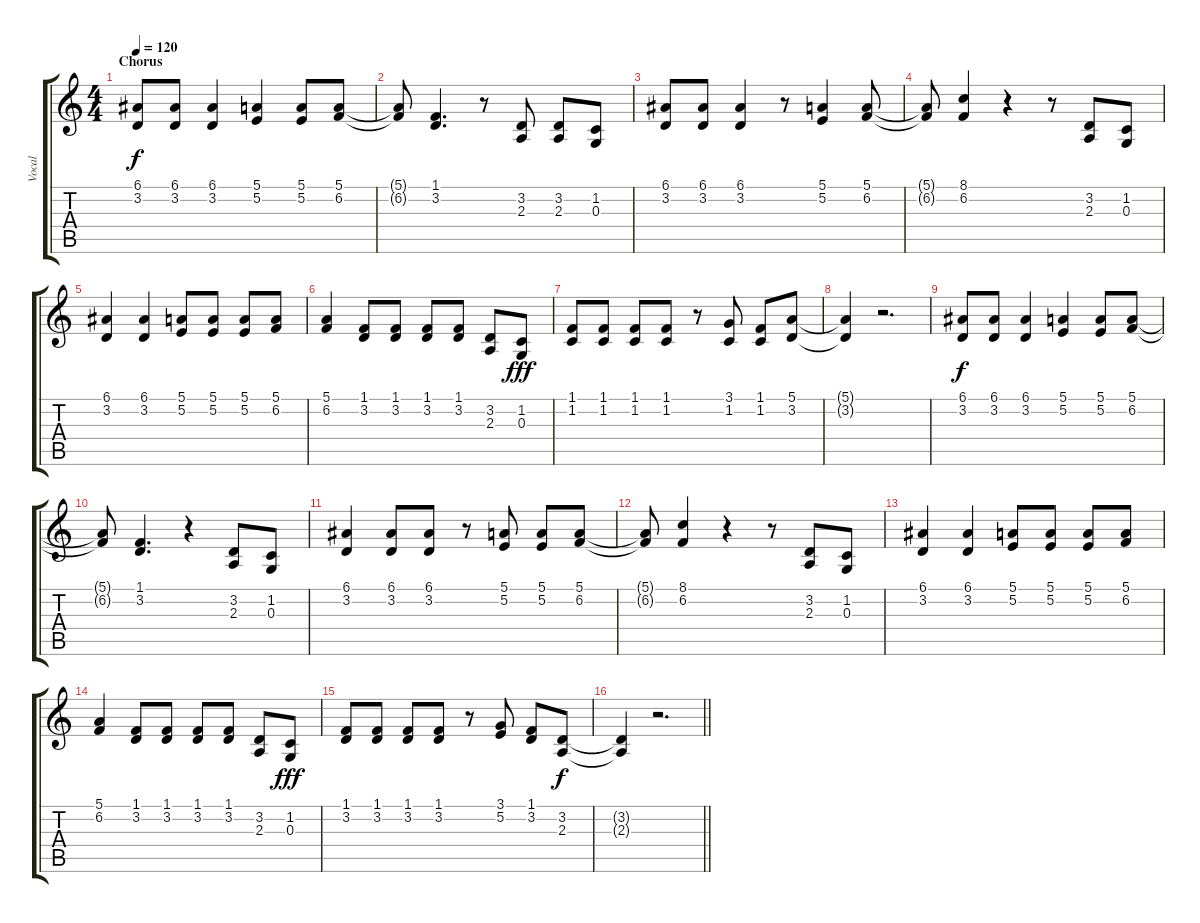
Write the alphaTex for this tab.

\track ("Vocal" "Vocal") {instrument lead6voice}
\staff {score tabs}
\tuning (E4 B3 G3 D3 A2 E2) {hide}
\ts (4 4)
\section ("" "Chorus")
\tempo 120
\clef g2
\ks c
(6.1 3.2).8{dy f} (6.1 3.2).8 (6.1 3.2).4 (5.1 5.2).4 (5.1 5.2).8 (5.1 6.2).8 |
(5.1{t} 6.2{t}).8 (1.1 3.2).4{d} r.8 (3.2 2.3).8 (3.2 2.3).8 (1.2 0.3).8 |
(6.1 3.2).8 (6.1 3.2).8 (6.1 3.2).4 r.8 (5.1 5.2).4 (5.1 6.2).8 |
(5.1{t} 6.2{t}).8 (8.1 6.2).4 r.4 r.8 (3.2 2.3).8 (1.2 0.3).8 |
(6.1 3.2).4 (6.1 3.2).4 (5.1 5.2).8 (5.1 5.2).8 (5.1 5.2).8 (5.1 6.2).8 |
(5.1 6.2).4 (1.1 3.2).8 (1.1 3.2).8 (1.1 3.2).8 (1.1 3.2).8 (3.2 2.3).8 (1.2 0.3).8{dy fff} |
(1.1 1.2).8 (1.1 1.2).8 (1.1 1.2).8 (1.1 1.2).8 r.8 (3.1 1.2).8 (1.1 1.2).8 (5.1 3.2).8 |
(5.1{t} 3.2{t}).4 r.2{d} |
(6.1 3.2).8{dy f} (6.1 3.2).8 (6.1 3.2).4 (5.1 5.2).4 (5.1 5.2).8 (5.1 6.2).8 |
(5.1{t} 6.2{t}).8 (1.1 3.2).4{d} r.4 (3.2 2.3).8 (1.2 0.3).8 |
(6.1 3.2).4 (6.1 3.2).8 (6.1 3.2).8 r.8 (5.1 5.2).8 (5.1 5.2).8 (5.1 6.2).8 |
(5.1{t} 6.2{t}).8 (8.1 6.2).4 r.4 r.8 (3.2 2.3).8 (1.2 0.3).8 |
(6.1 3.2).4 (6.1 3.2).4 (5.1 5.2).8 (5.1 5.2).8 (5.1 5.2).8 (5.1 6.2).8 |
(5.1 6.2).4 (1.1 3.2).8 (1.1 3.2).8 (1.1 3.2).8 (1.1 3.2).8 (3.2 2.3).8 (1.2 0.3).8{dy fff} |
(1.1 3.2).8 (1.1 3.2).8 (1.1 3.2).8 (1.1 3.2).8 r.8 (3.1 5.2).8 (1.1 3.2).8 (3.2 2.3).8{dy f} |
\barLineRight lightlight
(3.2{t} 2.3{t}).4 r.2{d}
